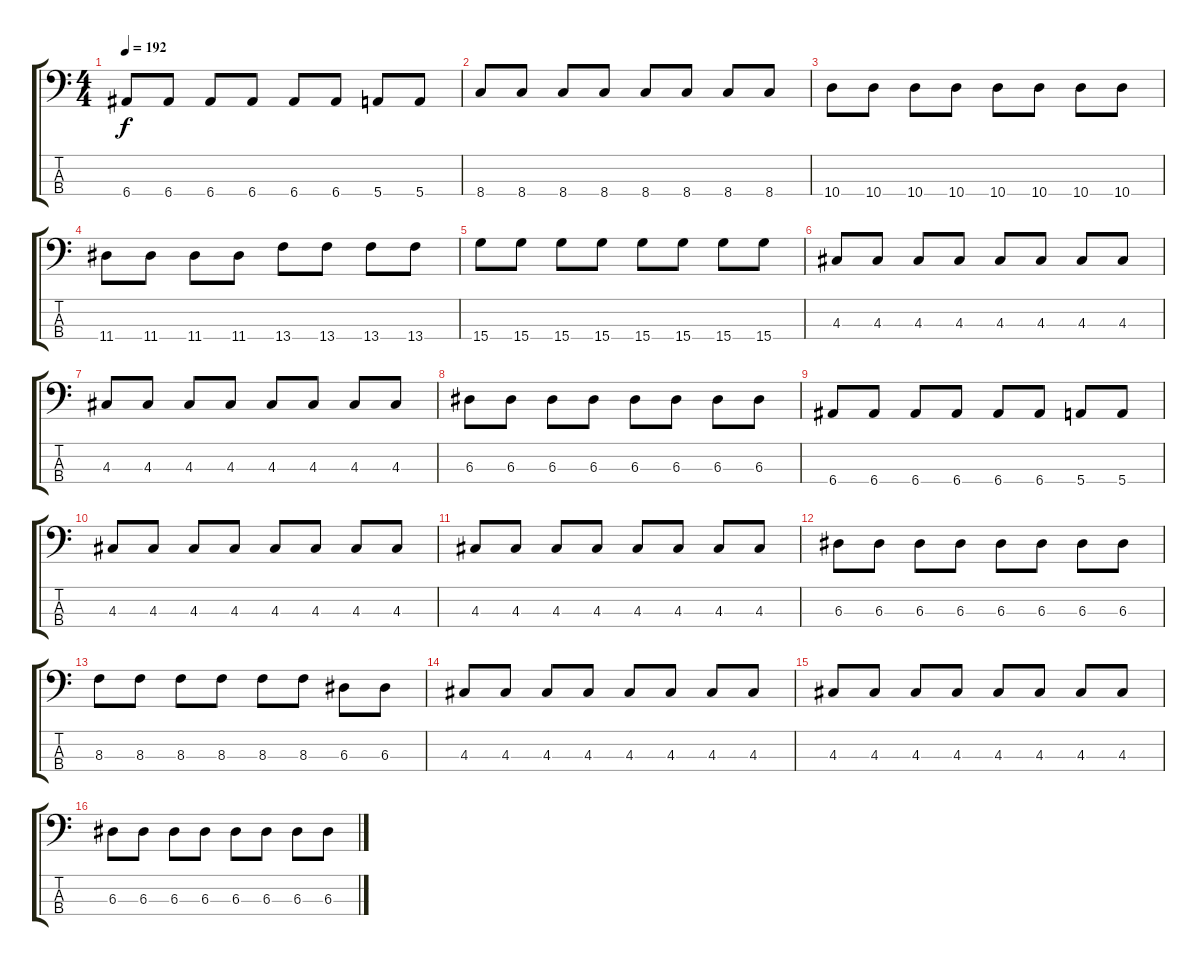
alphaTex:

\track "" {instrument electricbassfinger}
\staff {score tabs}
\tuning (G2 D2 A1 E1) {hide}
\ts (4 4)
\tempo 192
\clef f4
\ks c
6.4.8{dy f} 6.4.8 6.4.8 6.4.8 6.4.8 6.4.8 5.4.8 5.4.8 |
8.4.8 8.4.8 8.4.8 8.4.8 8.4.8 8.4.8 8.4.8 8.4.8 |
10.4.8 10.4.8 10.4.8 10.4.8 10.4.8 10.4.8 10.4.8 10.4.8 |
11.4.8 11.4.8 11.4.8 11.4.8 13.4.8 13.4.8 13.4.8 13.4.8 |
15.4.8 15.4.8 15.4.8 15.4.8 15.4.8 15.4.8 15.4.8 15.4.8 |
4.3.8 4.3.8 4.3.8 4.3.8 4.3.8 4.3.8 4.3.8 4.3.8 |
4.3.8 4.3.8 4.3.8 4.3.8 4.3.8 4.3.8 4.3.8 4.3.8 |
6.3.8 6.3.8 6.3.8 6.3.8 6.3.8 6.3.8 6.3.8 6.3.8 |
6.4.8 6.4.8 6.4.8 6.4.8 6.4.8 6.4.8 5.4.8 5.4.8 |
4.3.8 4.3.8 4.3.8 4.3.8 4.3.8 4.3.8 4.3.8 4.3.8 |
4.3.8 4.3.8 4.3.8 4.3.8 4.3.8 4.3.8 4.3.8 4.3.8 |
6.3.8 6.3.8 6.3.8 6.3.8 6.3.8 6.3.8 6.3.8 6.3.8 |
8.3.8 8.3.8 8.3.8 8.3.8 8.3.8 8.3.8 6.3.8 6.3.8 |
4.3.8 4.3.8 4.3.8 4.3.8 4.3.8 4.3.8 4.3.8 4.3.8 |
4.3.8 4.3.8 4.3.8 4.3.8 4.3.8 4.3.8 4.3.8 4.3.8 |
6.3.8 6.3.8 6.3.8 6.3.8 6.3.8 6.3.8 6.3.8 6.3.8
